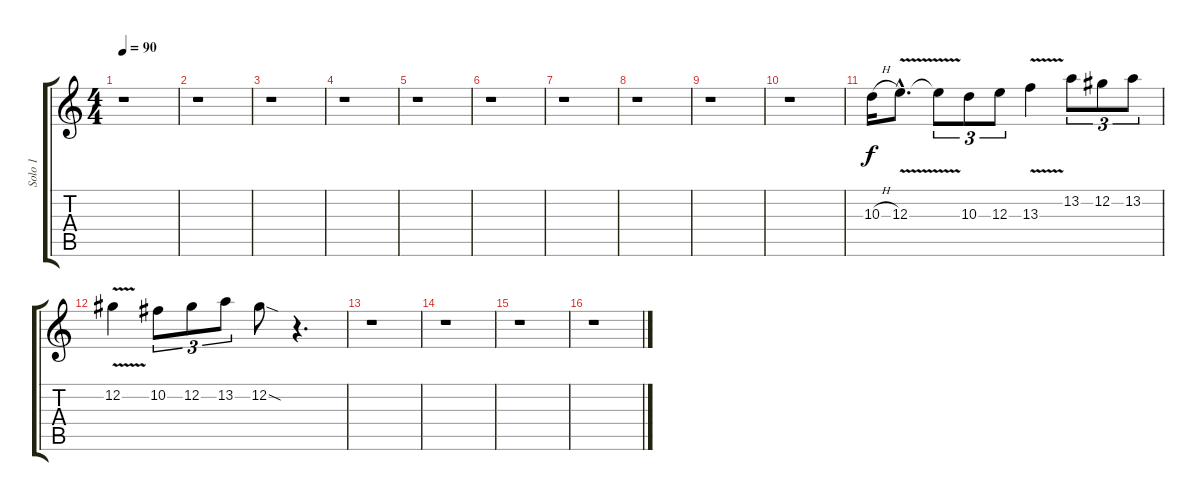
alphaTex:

\track ("Solo 1" "Solo 1") {instrument distortionguitar}
\staff {score tabs}
\tuning (Db4 Ab3 E3 B2 Gb2 Db2) {hide}
\ts (4 4)
\tempo 90
\clef g2
\ks c
r.1{dy f} |
r.1 |
r.1 |
r.1 |
r.1 |
r.1 |
r.1 |
r.1 |
r.1 |
r.1 |
10.3{h}.16 12.3{v hac}.8{d} 12.3{t}.8{tu (3 2)} 10.3.8{tu (3 2)} 12.3.8{tu (3 2)} 13.3{v}.4 13.2.8{tu (3 2)} 12.2.8{tu (3 2)} 13.2.8{tu (3 2)} |
12.2{v}.4 10.2.8{tu (3 2)} 12.2.8{tu (3 2)} 13.2.8{tu (3 2)} 12.2{sod}.8 r.4{d} |
r.1 |
r.1 |
r.1 |
r.1
